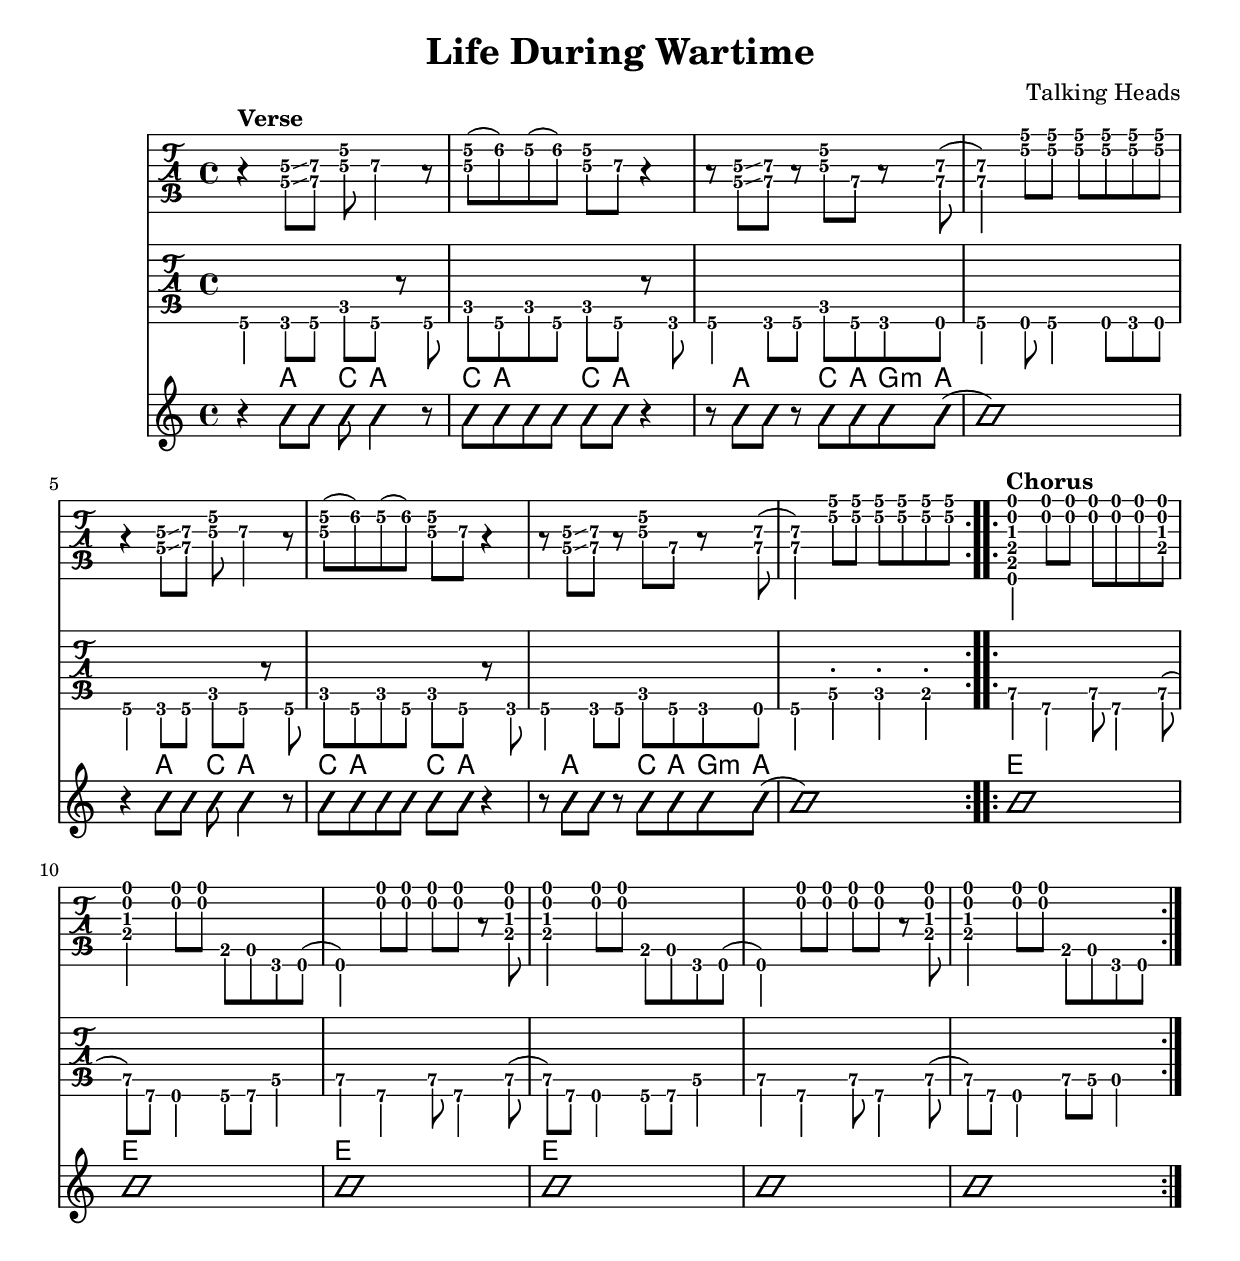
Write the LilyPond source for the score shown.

%
%
%
\version "2.19.15"
\include "english.ly"
\include "articulate.ly"
\header {
  title = "Life During Wartime"
  subtitle = ""
  arranger = ""
  composer = "Talking Heads"
}

\layout { \override Voice.StringNumber #'stencil = ##f }

\include "predefined-guitar-fretboards.ly"

chord_music = {
  \time 4/4
  \chordmode {
    s4 a4 c8 a4 s8 | 
    c8 a4. c8 a8 s4 |
    s8 a4 s8 c8 a8 g8:m a8 |
    s1 |
    s4 a4 c8 a4 s8 | 
    c8 a4. c8 a8 s4 |
    s8 a4 s8 c8 a8 g8:m a8 | 
    s1
    e1 e1 e1 e1
  }
}

music = {
  \time 4/4
  \stemDown
  \override Beam.concaveness = #10000
  \set TabStaff.minimumFret = #5
  \repeat  volta 2 {
     r4^\markup { \bold "Verse" }
    <g' c>8\glissando<a d> <c e\2> d4 r8 |
    <c e\2>( f) e\2( f) <c e\2> d r4 |
    r8 <g, c>8\glissando<a d> r8 <c e\2> a r8 <a d>( |
    <a d>4) <e'\2 a>8 <e\2 a> <e\2 a>8 <e\2 a>8 <e\2 a>8 <e\2 a>8 |
     r4
    <g, c>8\glissando<a d> <c e\2> d4 r8 |
    <c e\2>( f) e\2( f) <c e\2> d r4 |
    r8 <g, c>8\glissando<a d> r8 <c e\2> a r8 <a d>( |
    <a d>4) <e'\2 a>8 <e\2 a> <e\2 a>8 <e\2 a>8 <e\2 a>8 <e\2 a>8 |
  }

  \set TabStaff.minimumFret = #0
  \repeat  volta 2 {
    <e,,\6 b' e gs b e>4^\markup { \bold "Chorus" }  <b'' e>8 <b e> <b e> <b e> <b e> <e, gs b e> |
    <e gs b e>4 <b' e>8 <b e> b, a g e (  |
   e4 ) <b'' e>8 <b e> <b e> <b e> r8 <e, gs b e> |
   <e gs b e>4 <b' e>8 <b e> b, a g e (  |
   e4 ) <b'' e>8 <b e> <b e> <b e> r8 <e, gs b e> |
     <e gs b e>4 <b' e>8 <b e> b, a g e  |
  }

}

bass_music = {
  \time 4/4
  \stemDown
  \override Beam.concaveness = #10000
  \set TabStaff.minimumFret = #0
  \repeat  volta 3 {
    a4\6 g8\6 a\6 c a\6 r8 a\6  |
    c a\6 c a\6 c a\6 r8 g |
    a4\6 g8\6 a\6 c a\6 g\6 e |
    a4\6 e8 a4\6 e8 g e | 
    a4\6 g8\6 a\6 c a\6 r8 a\6 |
    c a\6 c a\6 c a\6 r8 g |
    a4\6 g8\6 a\6 c a\6 g\6 e |
    a4\6 d-.\5 c-. b-. |
  }

  \set TabStaff.minimumFret = #5
  \repeat  volta 2 {
    e4\5 b4\6 e8\5 b4\6 e8\5(  |
    e8\5) b\6 e,4 a8\6 b\6 d4\5 |
    e4\5 b4\6 e8\5 b4\6 e8\5(  |
    e8\5) b\6 e,4 a8\6 b\6 d4\5 |
    e4\5 b4\6 e8\5 b4\6 e8\5(  |
    e8\5) b\6 e,4 e'8\5 d8\5 a4\5 |
  }

}



<<


  \new TabStaff {
    \relative c {
      \tabFullNotation
      \music
    }
  }

  \new TabStaff {
    \relative c {
      \tabFullNotation
      \bass_music
    }
  }


  \new ChordNames {
    \chord_music
  }

  \new Voice \with {
    \consists "Pitch_squash_engraver"
  } {
    \relative c'' {
      \improvisationOn
      r4 a8 a8 c8 a4 r8  |
      c8 a8 a8 a8 c8 a8 r4 |
      r8 a8 a8 r8 c8 a8 g8 a8( | 
      a1) |
      r4 a8 a8 c8 a4 r8  |
      c8 a8 a8 a8 c8 a8 r4 |
      r8 a8 a8 r8 c8 a8 g8 a8( | 
      a1) | 
      e1 e1 e1 e1 e1 e1 
    }
  }

>>


\score {
  \unfoldRepeats \articulate
  \music
  \midi {
    \tempo 4 = 100
  }
}


